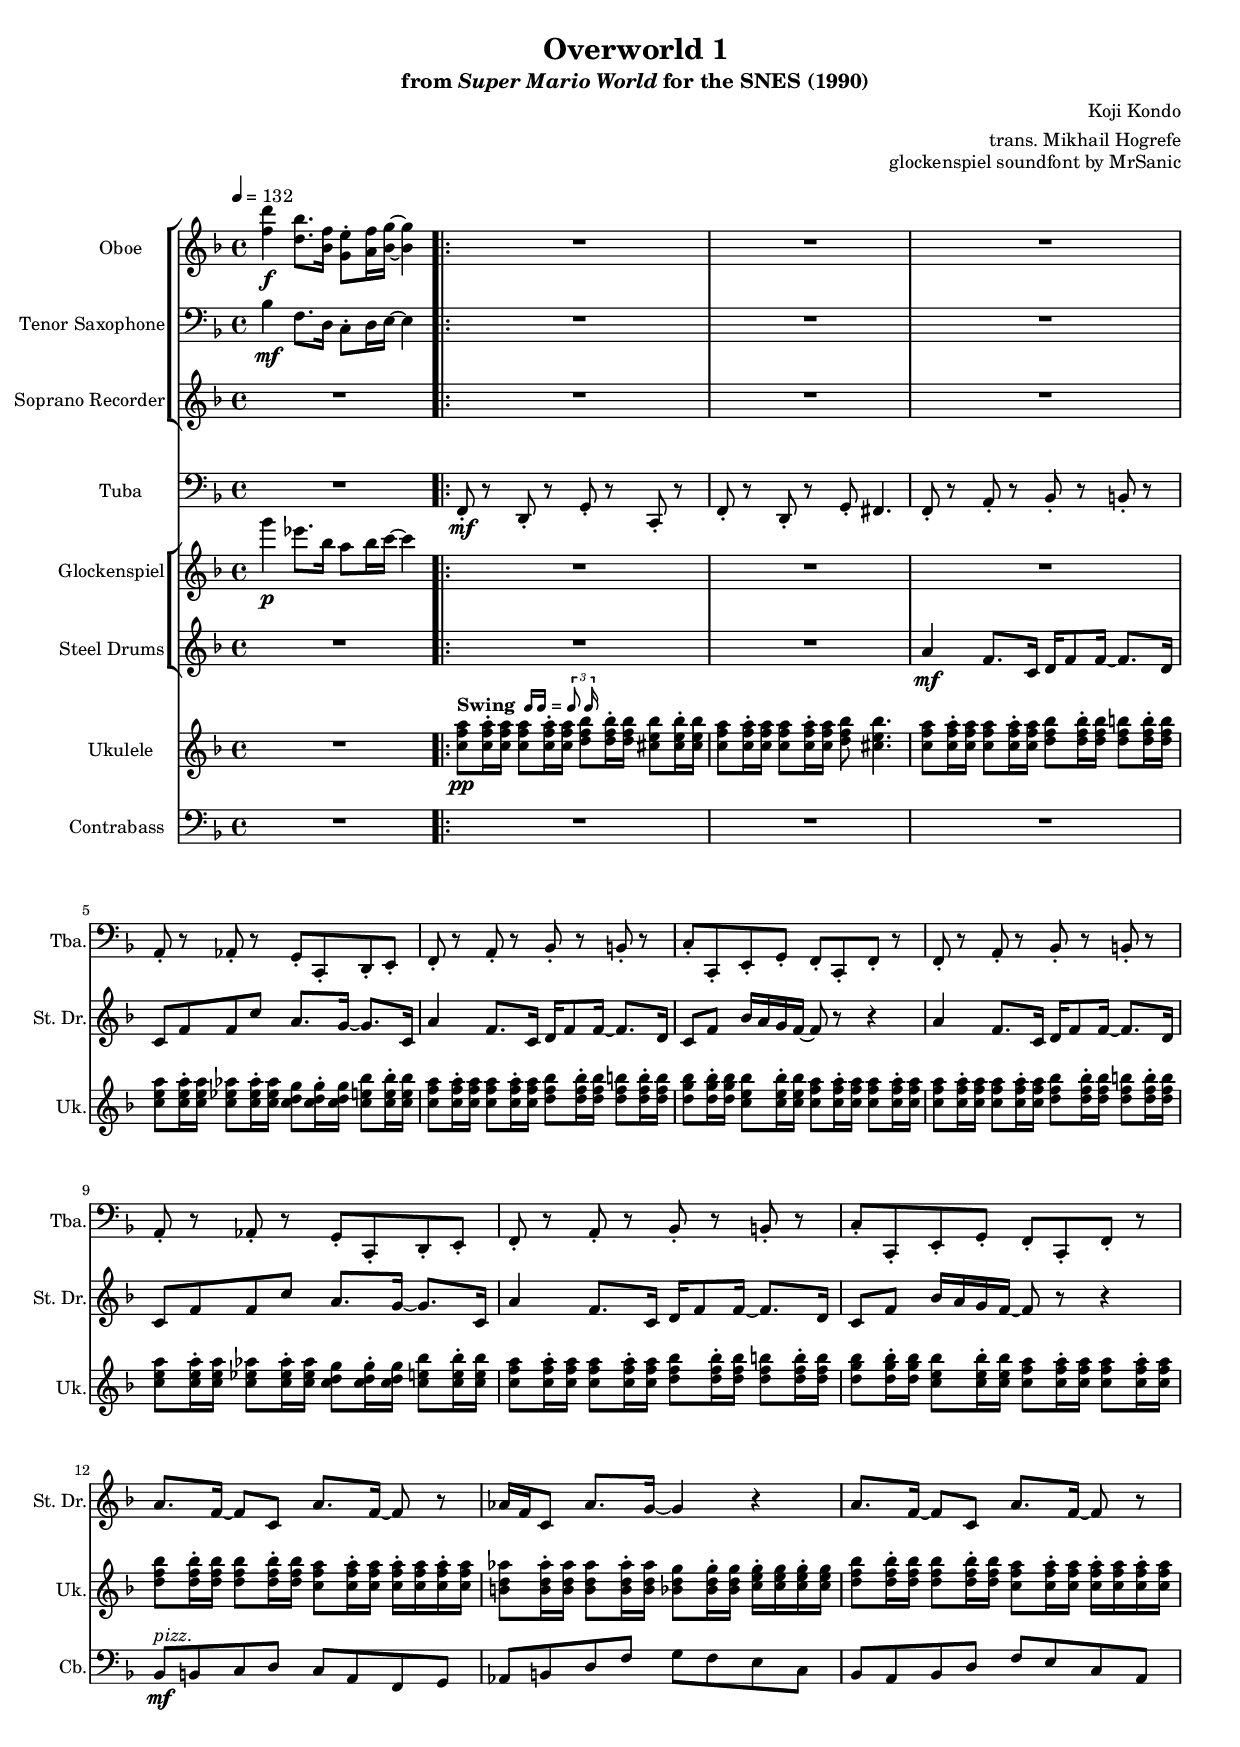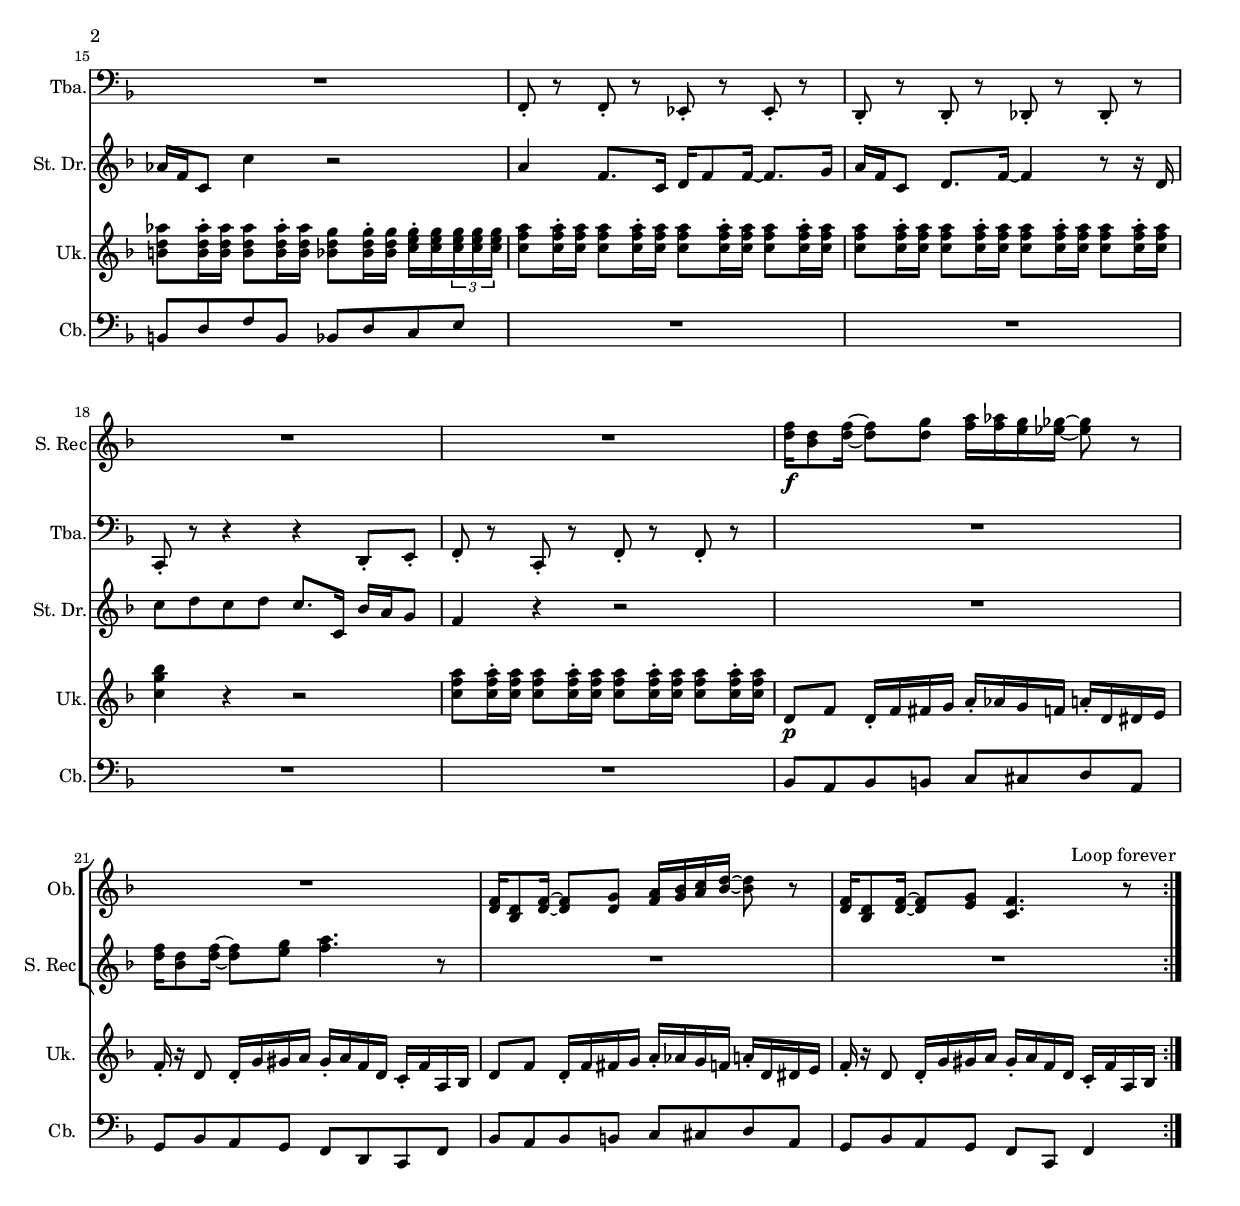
\version "2.24.3"
#(set-global-staff-size 16)

\paper {
  left-margin = 0.6\in
}

swing = \markup {
  \bold Swing
  \hspace #0.4
  \rhythm { 16[ 16] } = \rhythm { \tuplet 3/2 { 8 16 } }
}

\book {
    \header {
        title = "Overworld 1"
        subtitle = \markup { "from" {\italic "Super Mario World"} "for the SNES (1990)" }
        composer = "Koji Kondo"
        arranger = "trans. Mikhail Hogrefe"
        opus = "glockenspiel soundfont by MrSanic"
    }

    \score {
        {
            <<
                \new StaffGroup <<
                    \new Staff \relative c'' {                 
                        \set Staff.instrumentName = "Oboe"
                        \set Staff.shortInstrumentName = "Ob."  
\key f \major
\tempo 4 = 132
<f d'>4\f <d bes'>8. <bes f'>16 <g e'>8-. <a f'>16 <bes g'>16 ~ 4 |
                        \repeat volta 2 {
R1*20
<d, f>16 <bes d>8 <d f>16 ~ 8 <d g> <f a>16 <g bes> <a c> <bes d>16 ~ 8 r |
<d, f>16 <bes d>8 <d f>16 ~ 8 <e g> <c f>4. r8 |
                        }
\once \override Score.RehearsalMark.self-alignment-X = #RIGHT
\mark \markup { \fontsize #-2 "Loop forever" }
                    }

                    \new Staff \relative c' {                 
                        \set Staff.instrumentName = "Tenor Saxophone"
                        \set Staff.shortInstrumentName = "T. Sax"  
\key f \major
\clef bass
bes4\mf f8. d16 c8-. d16 e ~ e4 |
R1*22
                    }

                    \new Staff \relative c'' {                 
                        \set Staff.instrumentName = "Soprano Recorder"
                        \set Staff.shortInstrumentName = "S. Rec"  
\key f \major
R1
R1*18
<d f>16\f <bes d>8 <d f>16 ~ 8 <d g> <f a>16 <f aes> <e g> <ees ges>16 ~ 8 r |
<d f>16 <bes d>8 <d f>16 ~ 8 <e g> <f a>4. r8 |
R1*2
                    }
                >>

                \new Staff \relative c, {                 
                    \set Staff.instrumentName = "Tuba"
                    \set Staff.shortInstrumentName = "Tba."  
\key f \major
\clef bass
R1 |
f8-.\mf r d-. r g-. r c,-. r |
f8-. r d-. r g-. fis4. |
f8-. r a-. r bes-. r b-. r |
a8-. r aes-. r g-. c,-. d-. e-. |
f8-. r a-. r bes-. r b-. r |
c8-. c,-. e-. g-. f-. c-. f-. r |
f8-. r a-. r bes-. r b-. r |
a8-. r aes-. r g-. c,-. d-. e-. |
f8-. r a-. r bes-. r b-. r |
c8-. c,-. e-. g-. f-. c-. f-. r |
R1*4
f8-. r f-. r ees-. r ees-. r |
d8-. r d-. r des-. r des-. r |
c8-. r r4 r d8-. e-. |
f8-. r c-. r f-. r f-. r |
R1*4
                }

                \new StaffGroup <<
                    \new Staff \relative c'''' {                 
                        \set Staff.instrumentName = "Glockenspiel"
                        \set Staff.shortInstrumentName = "Glock."  
\key f \major
g4\p ees8. bes16 a8 bes16 c ~ c4 |
R1*22
                    }

                    \new Staff \relative c'' {                 
                        \set Staff.instrumentName = "Steel Drums"
                        \set Staff.shortInstrumentName = "St. Dr."  
\key f \major
R1 |
R1*2
a4\mf f8. c16 d f8 f16 ~ f8. d16 |
c8 f f c' a8. g16 ~ g8. c,16 |
a'4 f8. c16 d f8 f16 ~ f8. d16 |
c8 f bes16 a g f ~ f8 r r4 |
a4 f8. c16 d f8 f16 ~ f8. d16 |
c8 f f c' a8. g16 ~ g8. c,16 |
a'4 f8. c16 d f8 f16 ~ f8. d16 |
c8 f bes16 a g f ~ f8 r r4 |
a8. f16 ~ f8 c a'8. f16 ~ f8 r |
aes16 f c8 aes'8. g16 ~ g4 r |
a8. f16 ~ f8 c a'8. f16 ~ f8 r |
aes16 f c8 c'4 r2 |
a4 f8. c16 d f8 f16 ~ f8. g16 |
a16 f c8 d8. f16 ~ f4 r8 r16 d |
c'8 d c d c8. c,16 bes' a g8 |
f4 r r2 |
R1*4
                    }
                >>

                \new Staff \relative c'' {                 
                    \set Staff.instrumentName = "Ukulele"
                    \set Staff.shortInstrumentName = "Uk."  
\key f \major
R1 |
<c f a>8\pp^\swing 16-. 16 8 16-. 16 <d f bes>8 16-. 16 <cis e bes'>8 16-. 16 |
<c f a>8 16-. 16 8 16-. 16 <d f bes>8 <cis e bes'>4. |
<c f a>8 16-. 16 8 16-. 16 <d f bes>8 16-. 16 <d f b>8 16-. 16 |
<c e a>8 16-. 16 <c ees aes>8 16-. 16 <c d g>8 16-. 16 <c e bes'>8 16-. 16 |
<c f a>8 16-. 16 8 16-. 16 <d f bes>8 16-. 16 <d f b>8 16-. 16 |
<d g bes>8 16-. 16 <c e bes'>8 16-. 16 <c f a>8 16-. 16 8 16-. 16 |
<c f a>8 16-. 16 8 16-. 16 <d f bes>8 16-. 16 <d f b>8 16-. 16 |
<c e a>8 16-. 16 <c ees aes>8 16-. 16 <c d g>8 16-. 16 <c e bes'>8 16-. 16 |
<c f a>8 16-. 16 8 16-. 16 <d f bes>8 16-. 16 <d f b>8 16-. 16 |
<d g bes>8 16-. 16 <c e bes'>8 16-. 16 <c f a>8 16-. 16 8 16-. 16 |
<d f bes>8 16-. 16 8 16-. 16 <c f a>8 16-. 16 16-. 16 16-. 16 |
<b d aes'>8 16-. 16 8 16-. 16 <bes d g>8 16-. 16 <c e g>16-. 16 16-. 16 |
<d f bes>8 16-. 16 8 16-. 16 <c f a>8 16-. 16 16-. 16 16-. 16 |
<b d aes'>8 16-. 16 8 16-. 16 <bes d g>8 16-. 16 <c e g>16-. 16 \tuplet 3/2 { 16 16 16 } |
<c f a>8 16-. 16 8 16-. 16 8 16-. 16 8 16-. 16 |
<c f a>8 16-. 16 8 16-. 16 8 16-. 16 8 16-. 16 |
<c g' bes>4 r r2 |
<c f a>8 16-. 16 8 16-. 16 8 16-. 16 8 16-. 16 |
d,8\p f d16-. f fis g a-. aes g f a-. d, dis e |
f16-. r d8 d16-. g gis a gis-. a f d c-. f a, bes |
d8 f d16-. f fis g a-. aes g f a-. d, dis e |
f16-. r d8 d16-. g gis a gis-. a f d c-. f a, bes |
                }

                \new Staff \relative c {                 
                    \set Staff.instrumentName = "Contrabass"
                    \set Staff.shortInstrumentName = "Cb."  
\clef bass
\key f \major
R1 |
R1*10
bes8\mf^\markup{\italic pizz.} b c d c a f g |
aes8 b d f g f e c |
bes8 a bes d f e c a |
b8 d f b, bes d c e |
R1*4
bes8 a bes b c cis d a |
g8 bes a g f d c f |
bes8 a bes b c cis d a |
g8 bes a g f c f4 |
                }
            >>
        }
        \layout {
            \context {
                \Staff
                \RemoveEmptyStaves
            }
            \context {
                \DrumStaff
                \RemoveEmptyStaves
            }
        }
    }
}
